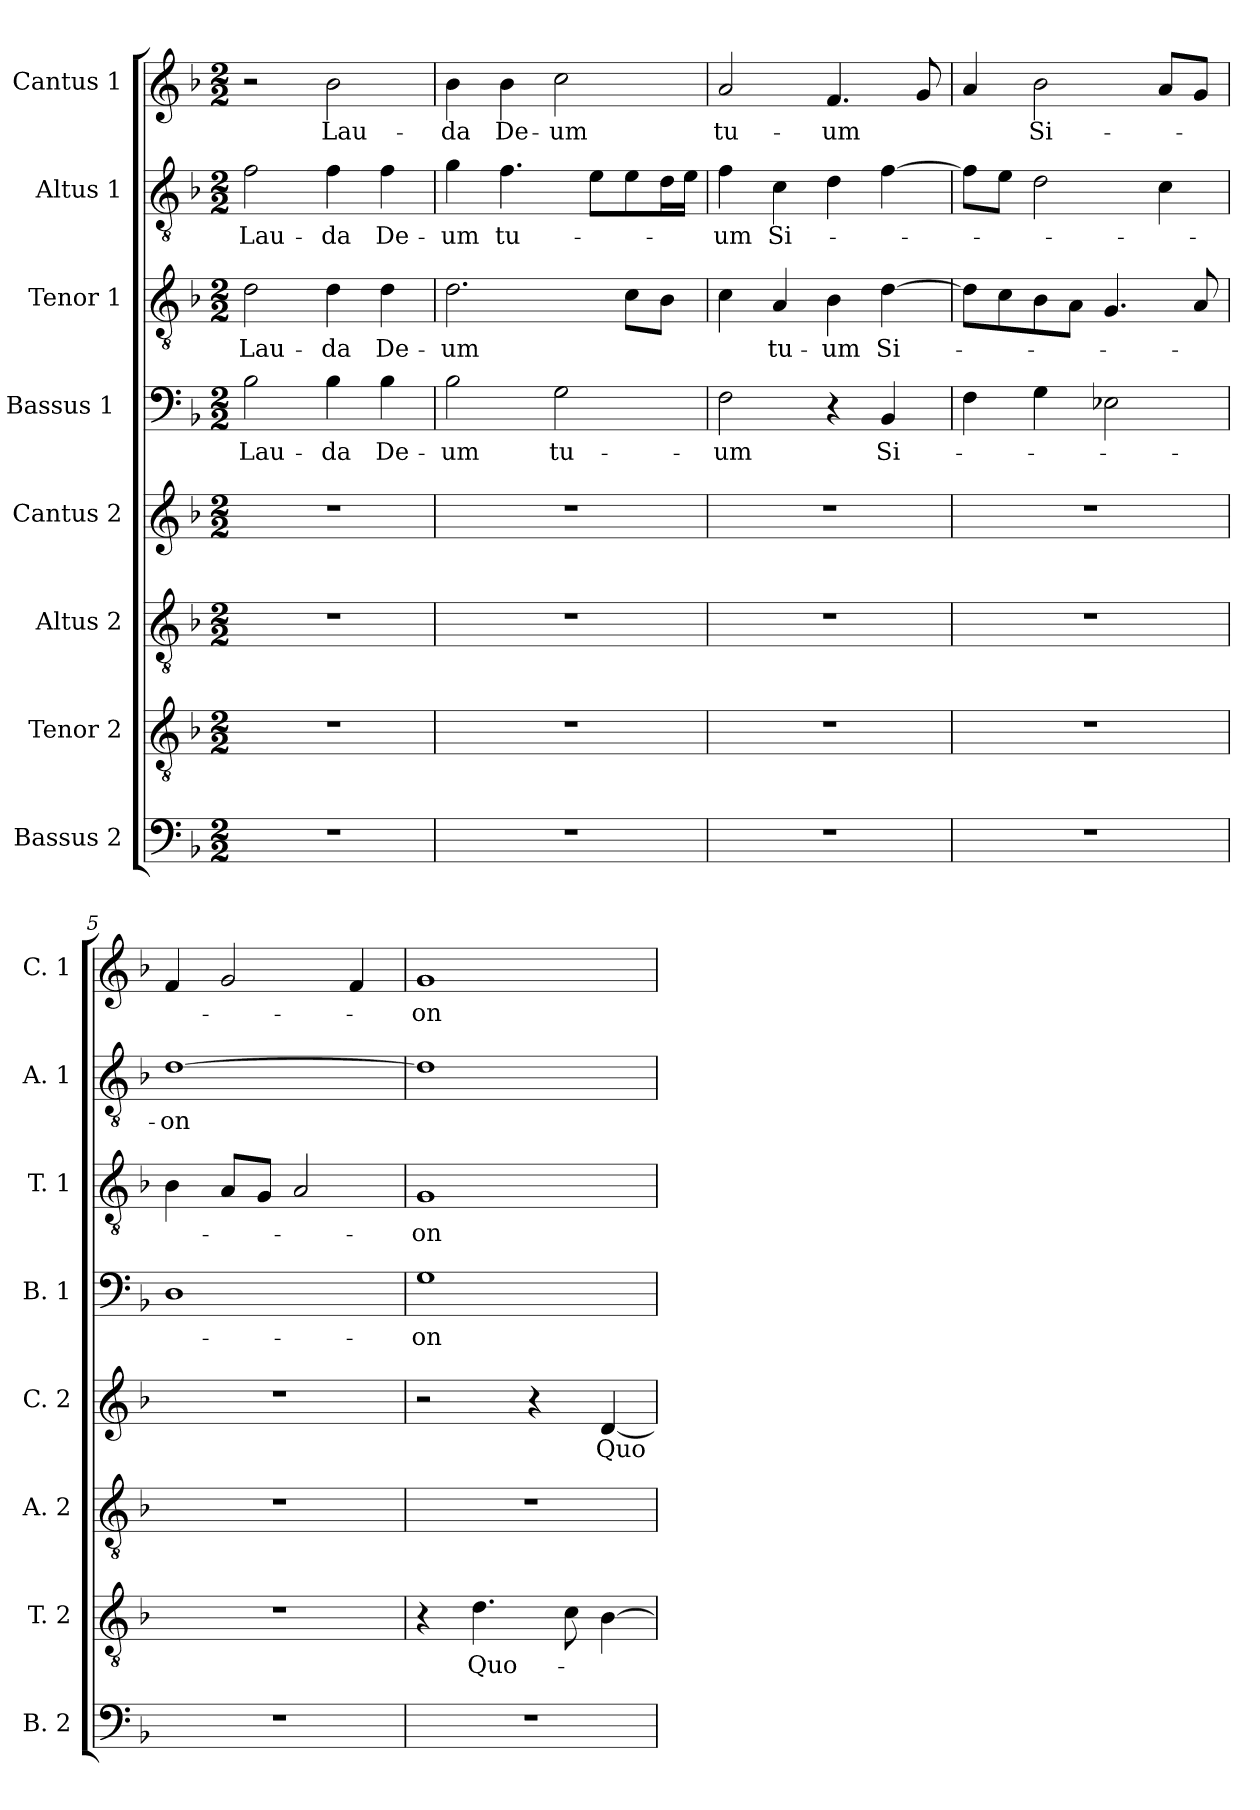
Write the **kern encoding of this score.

**kern	**kern	**text	**kern	**kern	**text	**kern	**text	**kern	**text	**kern	**text	**kern	**text
*part8	*part7	*part7	*part6	*part5	*part5	*part4	*part4	*part3	*part3	*part2	*part2	*part1	*part1
*staff8	*staff7	*staff7	*staff6	*staff5	*staff5	*staff4	*staff4	*staff3	*staff3	*staff2	*staff2	*staff1	*staff1
*I"Bassus 2	*I"Tenor 2	*	*I"Altus 2	*I"Cantus 2	*	*I"Bassus 1 	*	*I"Tenor 1	*	*I"Altus 1	*	*I"Cantus 1	*
*I'B. 2	*I'T. 2	*	*I'A. 2	*I'C. 2	*	*I'B. 1	*	*I'T. 1	*	*I'A. 1	*	*I'C. 1	*
*clefF4	*clefGv2	*	*clefGv2	*clefG2	*	*clefF4	*	*clefGv2	*	*clefGv2	*	*clefG2	*
*k[b-]	*k[b-]	*	*k[b-]	*k[b-]	*	*k[b-]	*	*k[b-]	*	*k[b-]	*	*k[b-]	*
*F:	*F:	*	*F:	*F:	*	*F:	*	*F:	*	*F:	*	*F:	*
*M2/2	*M2/2	*	*M2/2	*M2/2	*	*M2/2	*	*M2/2	*	*M2/2	*	*M2/2	*
=1	=1	=1	=1	=1	=1	=1	=1	=1	=1	=1	=1	=1	=1
1r	1r	.	1r	1r	.	2B-\	Lau-	2d\	Lau-	2f\	Lau-	2r	.
.	.	.	.	.	.	4B-\	-da	4d\	-da	4f\	-da	2b-\	Lau-
.	.	.	.	.	.	4B-\	De-	4d\	De-	4f\	De-	.	.
=2	=2	=2	=2	=2	=2	=2	=2	=2	=2	=2	=2	=2	=2
1r	1r	.	1r	1r	.	2B-\	-um	2.d\	-um	4g\	-um	4b-\	-da
.	.	.	.	.	.	.	.	.	.	4.f\	tu-	4b-\	De-
.	.	.	.	.	.	2G\	tu-	.	.	.	.	2cc\	-um
.	.	.	.	.	.	.	.	.	.	8e\L	.	.	.
.	.	.	.	.	.	.	.	8c\L	.	8e\	.	.	.
.	.	.	.	.	.	.	.	8B-\J	.	16d\L	.	.	.
.	.	.	.	.	.	.	.	.	.	16e\JJ	.	.	.
=3	=3	=3	=3	=3	=3	=3	=3	=3	=3	=3	=3	=3	=3
1r	1r	.	1r	1r	.	2F\	-um	4c\	.	4f\	-um	2a/	tu-
.	.	.	.	.	.	.	.	4A/	tu-	4c\	Si-	.	.
.	.	.	.	.	.	4r	.	4B-\	-um	4d\	.	4.f/	-um
.	.	.	.	.	.	4BB-/	Si-	[4d\	Si-	[4f\	.	.	.
.	.	.	.	.	.	.	.	.	.	.	.	8g/	.
=4	=4	=4	=4	=4	=4	=4	=4	=4	=4	=4	=4	=4	=4
1r	1r	.	1r	1r	.	4F\	.	8d\L]	.	8f\L]	.	4a/	.
.	.	.	.	.	.	.	.	8c\	.	8e\J	.	.	.
.	.	.	.	.	.	4G\	.	8B-\	.	2d\	.	2b-\	Si-
.	.	.	.	.	.	.	.	8A\J	.	.	.	.	.
.	.	.	.	.	.	2E-X\	.	4.G/	.	.	.	.	.
.	.	.	.	.	.	.	.	.	.	4c\	.	8a/L	.
.	.	.	.	.	.	.	.	8A/	.	.	.	8g/J	.
=5	=5	=5	=5	=5	=5	=5	=5	=5	=5	=5	=5	=5	=5
1r	1r	.	1r	1r	.	1D	.	4B-\	.	[1d	-on	4f/	.
.	.	.	.	.	.	.	.	8A/L	.	.	.	2g/	.
.	.	.	.	.	.	.	.	8G/J	.	.	.	.	.
.	.	.	.	.	.	.	.	2A/	.	.	.	.	.
.	.	.	.	.	.	.	.	.	.	.	.	4f/	.
=6	=6	=6	=6	=6	=6	=6	=6	=6	=6	=6	=6	=6	=6
1r	4r	.	1r	2r	.	1G	-on	1G	-on	1d]	.	1g	-on
.	4.d\	Quo-	.	.	.	.	.	.	.	.	.	.	.
.	.	.	.	4r	.	.	.	.	.	.	.	.	.
.	8c\	.	.	.	.	.	.	.	.	.	.	.	.
.	[4B-\	.	.	[4d/	Quo-	.	.	.	.	.	.	.	.
=	=	=	=	=	=	=	=	=	=	=	=	=	=
*-	*-	*-	*-	*-	*-	*-	*-	*-	*-	*-	*-	*-	*-
